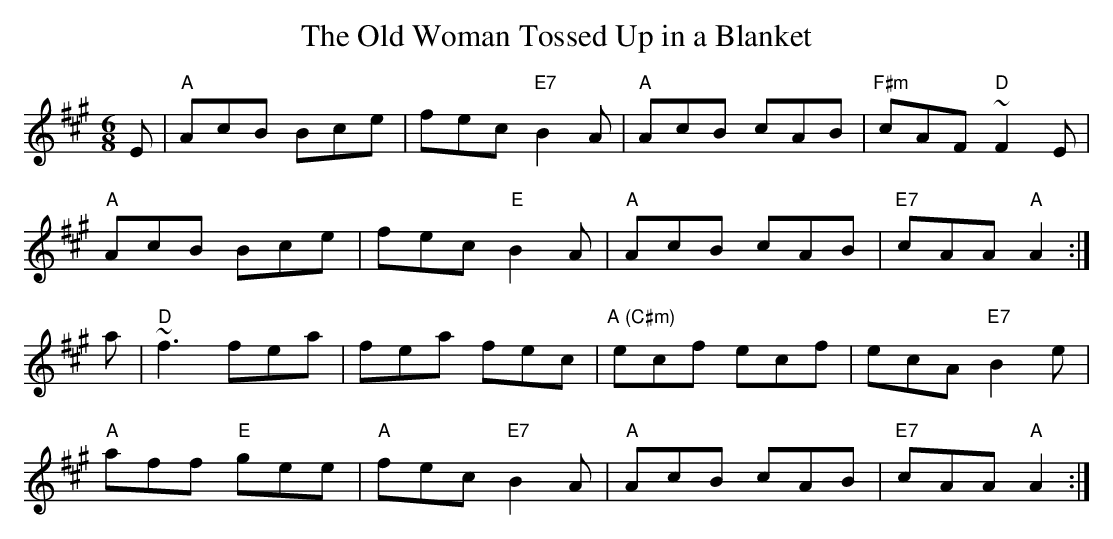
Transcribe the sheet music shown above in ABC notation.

X:1
T:The Old Woman Tossed Up in a Blanket
M:6/8
K:A
E|"A"AcB Bce|fec "E7"B2 A|"A"AcB cAB|"F#m"cAF "D"~F2 E|
"A"AcB Bce|fec "E"B2 A|"A"AcB cAB|"E7"cAA "A"A2:|
a|"D"~f3 fea|fea fec|"A (C#m)"ecf ecf|ecA "E7"B2 e|
"A"aff "E"gee|"A"fec "E7"B2 A|"A"AcB cAB|"E7"cAA "A"A2:|
